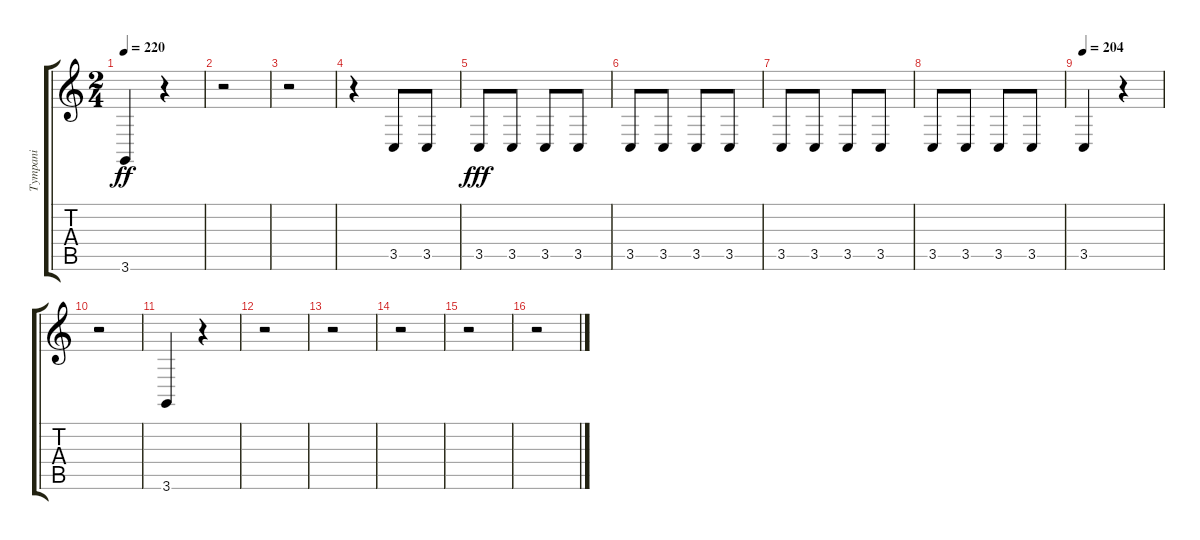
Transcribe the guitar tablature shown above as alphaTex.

\track ("Tympani" "Tympani") {instrument timpani}
\staff {score tabs}
\tuning (E4 B3 G3 D3 A2 E2) {hide}
\ts (2 4)
\tempo 220
\clef g2
\ks c
3.6.4{dy ff} r.4 |
r.2 |
r.2 |
r.4 3.5.8 3.5.8 |
3.5.8{dy fff} 3.5.8 3.5.8 3.5.8 |
3.5.8 3.5.8 3.5.8 3.5.8 |
3.5.8 3.5.8 3.5.8 3.5.8 |
3.5.8 3.5.8 3.5.8 3.5.8 |
\tempo 204
3.5.4 r.4 |
r.2 |
3.6.4 r.4 |
r.2 |
r.2 |
r.2 |
r.2 |
r.2
